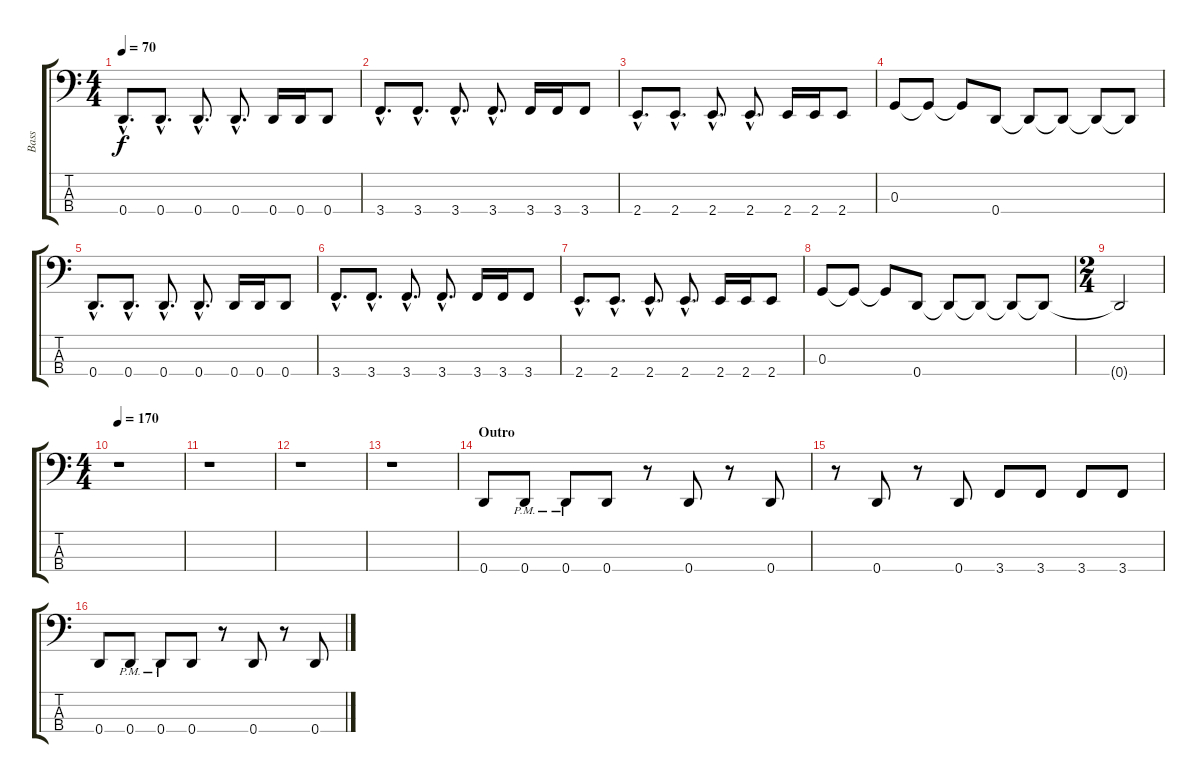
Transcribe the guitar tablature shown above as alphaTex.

\track ("Bass" "Bass") {instrument electricbassfinger}
\staff {score tabs}
\tuning (F2 C2 G1 D1) {hide}
\ts (4 4)
\tempo 70
\clef f4
\ks c
0.4{hac}.8{d dy f} 0.4{hac}.8{d} 0.4{hac}.8{d} 0.4{hac}.8{d} 0.4.16 0.4.16 0.4.8 |
3.4{hac}.8{d} 3.4{hac}.8{d} 3.4{hac}.8{d} 3.4{hac}.8{d} 3.4.16 3.4.16 3.4.8 |
2.4{hac}.8{d} 2.4{hac}.8{d} 2.4{hac}.8{d} 2.4{hac}.8{d} 2.4.16 2.4.16 2.4.8 |
0.3.8 0.3{t}.8 0.3{t}.8 0.4.8 0.4{t}.8 0.4{t}.8 0.4{t}.8 0.4{t}.8 |
0.4{hac}.8{d} 0.4{hac}.8{d} 0.4{hac}.8{d} 0.4{hac}.8{d} 0.4.16 0.4.16 0.4.8 |
3.4{hac}.8{d} 3.4{hac}.8{d} 3.4{hac}.8{d} 3.4{hac}.8{d} 3.4.16 3.4.16 3.4.8 |
2.4{hac}.8{d} 2.4{hac}.8{d} 2.4{hac}.8{d} 2.4{hac}.8{d} 2.4.16 2.4.16 2.4.8 |
0.3.8 0.3{t}.8 0.3{t}.8 0.4.8 0.4{t}.8 0.4{t}.8 0.4{t}.8 0.4{t}.8 |
\ts (2 4)
0.4{t}.2 |
\ts (4 4)
\tempo 170
r.1 |
r.1 |
r.1 |
r.1 |
\section ("" "Outro")
0.4.8 0.4{pm}.8 0.4{pm}.8 0.4.8 r.8 0.4.8 r.8 0.4.8 |
r.8 0.4.8 r.8 0.4.8 3.4.8 3.4.8 3.4.8 3.4.8 |
0.4.8 0.4{pm}.8 0.4{pm}.8 0.4.8 r.8 0.4.8 r.8 0.4.8
